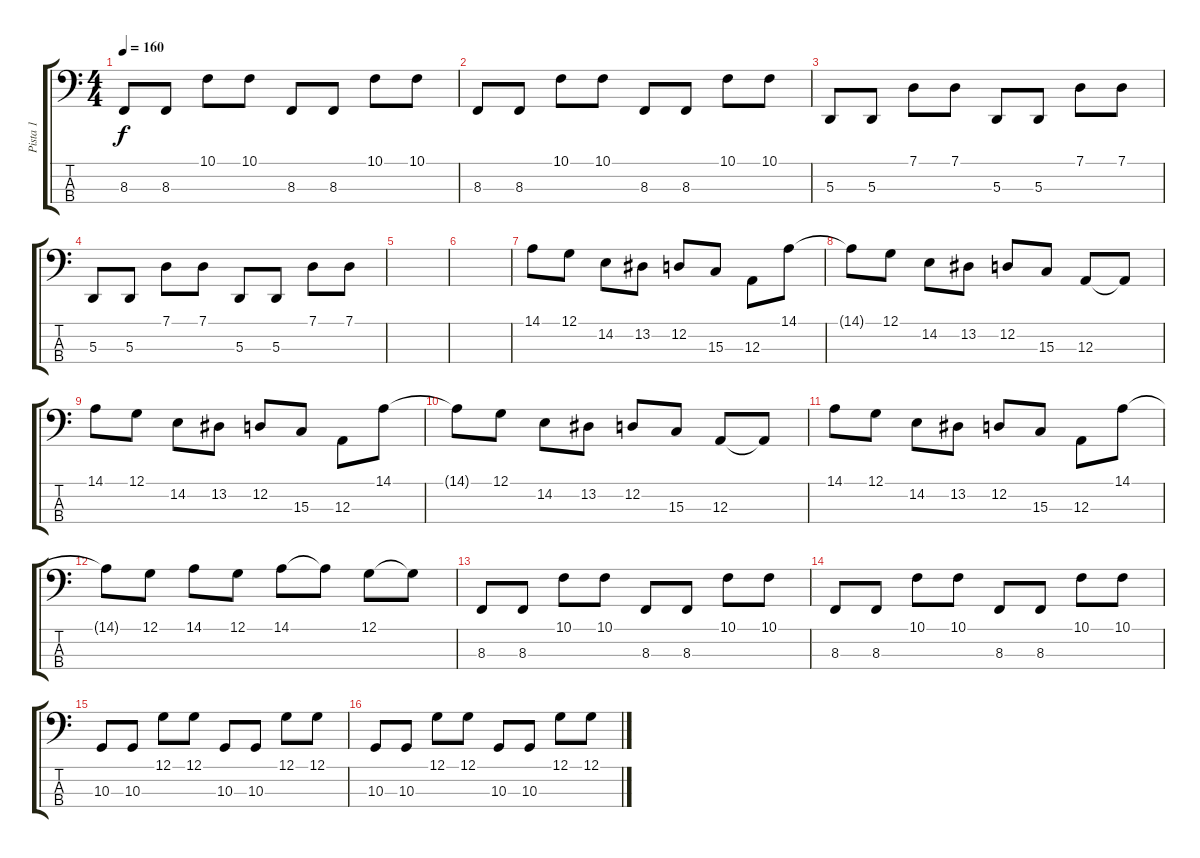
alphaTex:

\track ("Pista 1" "Pista 1") {instrument lead8bassandlead}
\staff {score tabs}
\tuning (G2 D2 A1 E1) {hide}
\ts (4 4)
\tempo 160
\clef f4
\ks c
8.3.8{dy f} 8.3.8 10.1.8 10.1.8 8.3.8 8.3.8 10.1.8 10.1.8 |
8.3.8 8.3.8 10.1.8 10.1.8 8.3.8 8.3.8 10.1.8 10.1.8 |
5.3.8 5.3.8 7.1.8 7.1.8 5.3.8 5.3.8 7.1.8 7.1.8 |
5.3.8 5.3.8 7.1.8 7.1.8 5.3.8 5.3.8 7.1.8 7.1.8 |
|
|
14.1.8 12.1.8 14.2.8 13.2.8 12.2.8 15.3.8 12.3.8 14.1.8 |
14.1{t}.8 12.1.8 14.2.8 13.2.8 12.2.8 15.3.8 12.3.8 12.3{t}.8 |
14.1.8 12.1.8 14.2.8 13.2.8 12.2.8 15.3.8 12.3.8 14.1.8 |
14.1{t}.8 12.1.8 14.2.8 13.2.8 12.2.8 15.3.8 12.3.8 12.3{t}.8 |
14.1.8 12.1.8 14.2.8 13.2.8 12.2.8 15.3.8 12.3.8 14.1.8 |
14.1{t}.8 12.1.8 14.1.8 12.1.8 14.1.8 14.1{t}.8 12.1.8 12.1{t}.8 |
8.3.8 8.3.8 10.1.8 10.1.8 8.3.8 8.3.8 10.1.8 10.1.8 |
8.3.8 8.3.8 10.1.8 10.1.8 8.3.8 8.3.8 10.1.8 10.1.8 |
10.3.8 10.3.8 12.1.8 12.1.8 10.3.8 10.3.8 12.1.8 12.1.8 |
10.3.8 10.3.8 12.1.8 12.1.8 10.3.8 10.3.8 12.1.8 12.1.8
